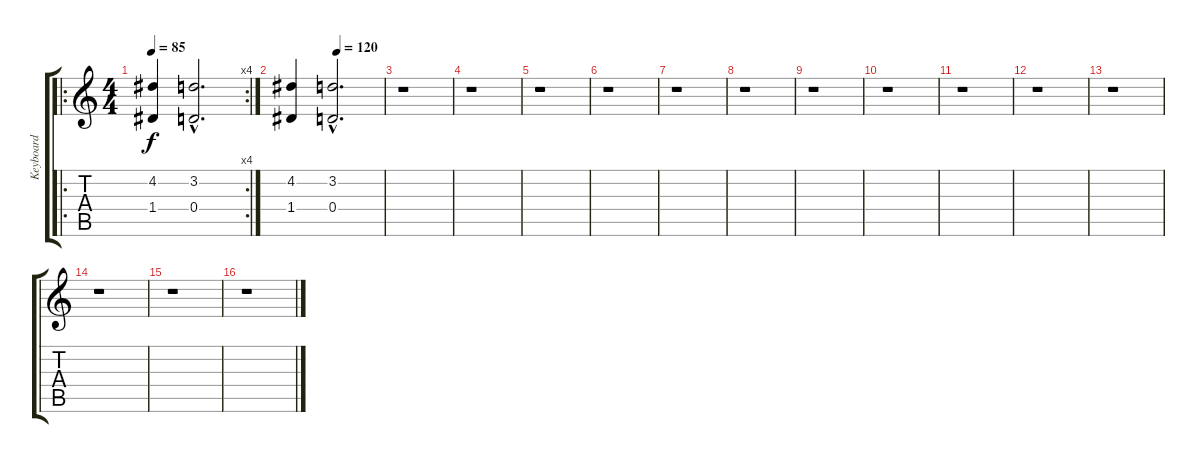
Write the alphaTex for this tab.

\track ("Keyboard" "Keyboard") {instrument stringensemble1}
\staff {score tabs}
\tuning (E5 B4 G4 D4 A3 E3) {hide}
\ro
\rc 4
\ts (4 4)
\tempo 85
\clef g2
\ks c
(4.2 1.4).4{dy f instrument stringensemble1} (3.2{hac} 0.4{hac}).2{d} |
\tempo (120 0.5)
(4.2 1.4).4 (3.2{hac} 0.4{hac}).2{d} |
r.1 |
r.1 |
r.1 |
r.1 |
r.1 |
r.1 |
r.1 |
r.1 |
r.1 |
r.1 |
r.1 |
r.1 |
r.1 |
r.1
